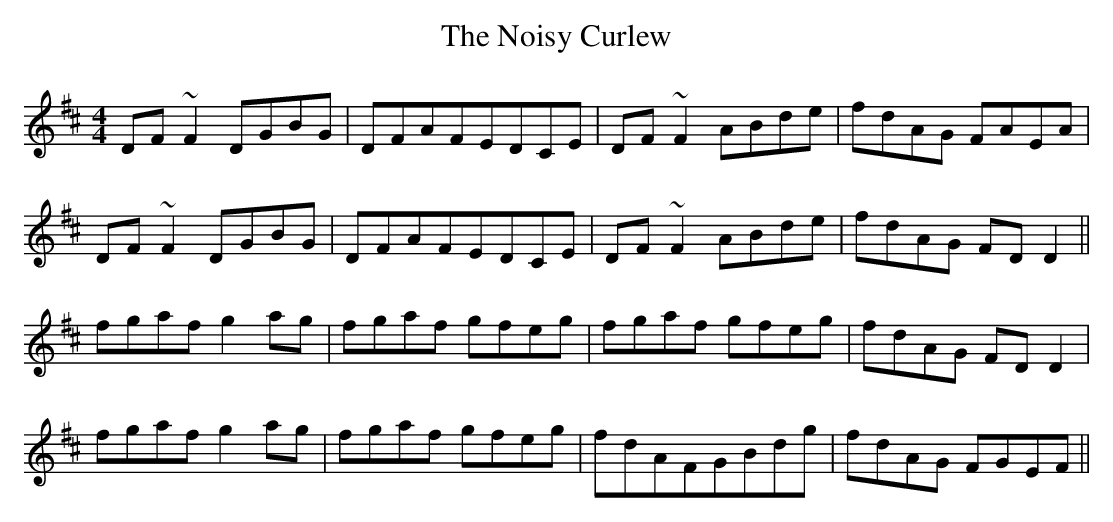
X:1
T:The Noisy Curlew
M:4/4
L:1/8
K:D
DF~F2 DGBG|DFAFEDCE|DF~F2 ABde|fdAG FAEA|
DF~F2 DGBG|DFAFEDCE|DF~F2 ABde|fdAG FDD2||
fgaf g2ag|fgaf gfeg|fgaf gfeg|fdAG FD D2|
fgaf g2ag|fgaf gfeg|fdAFGBdg|fdAG FGEF||
